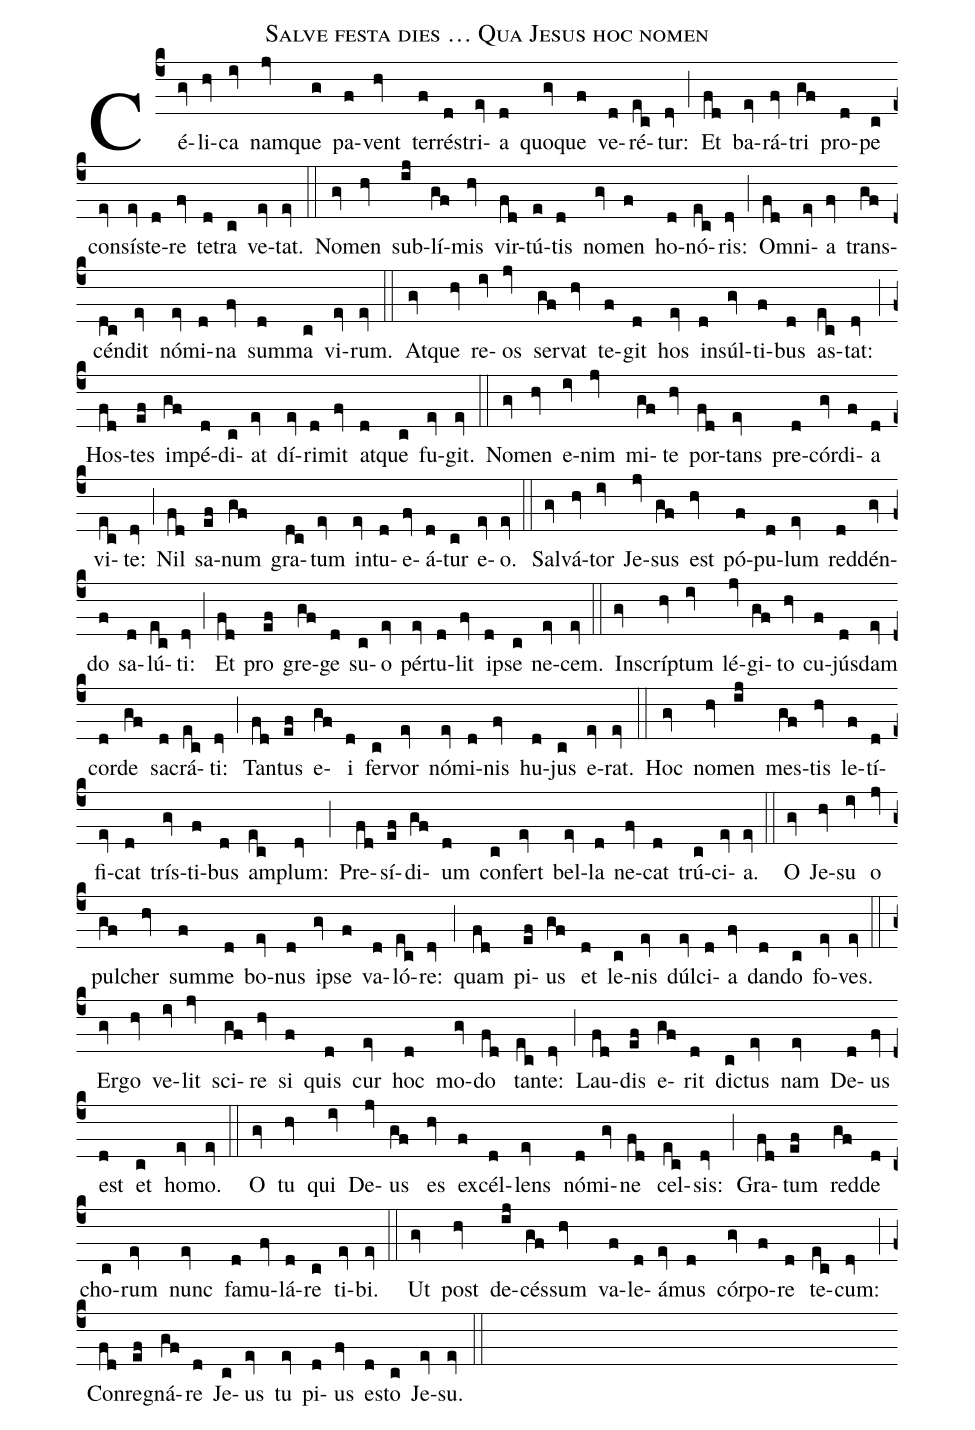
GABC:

name: Salve festa dies … Qua Jesus hoc nomen;
%%
(c4) Cé(gv)li(hv)ca(iv) nam(jv)que(g) pa(f)vent(hv) ter(f)rés(d)tri(ev)a(d) quo(gv)que(f) ve(d)ré(ec)tur:(dv) (;)
Et(fd) ba(ev)rá(fv)tri(gf) pro(d)pe(c) con(ev)sís(ev)te(d)re(fv) te(d)tra(c) ve(ev)tat.(ev) (::)

No(gv)men(hv) sub(ij)lí(gf)mis(hv) vir(fd)tú(e)tis(d) no(gv)men(f) ho(d)nó(ec)ris:(dv) (;)
Om(fd)ni(ev)a(fv) trans(gf)cén(dc)dit(ev) nó(ev)mi(d)na(fv) sum(d)ma(c) vi(ev)rum.(ev) (::)

At(gv)que(hv) re(iv)os(jv) ser(gf)vat(hv) te(f)git(d) hos(ev) in(d)súl(gv)ti(f)bus(d) as(ec)tat:(dv) (;)
Hos(fd)tes(ef) im(gf)pé(d)di(c)at(ev) dí(ev)ri(d)mit(fv) at(d)que(c) fu(ev)git.(ev) (::)

No(gv)men(hv) e(iv)nim(jv) mi(gf)te(hv) por(fd)tans(ev) pre(d)cór(gv)di(f)a(d) vi(ec)te:(dv) (;)
Nil(fd) sa(ef)num(gf) gra(dc)tum(ev) in(ev)tu(d)e(fv)á(d)tur(c) e(ev)o.(ev) (::)

Sal(gv)vá(hv)tor(iv) Je(jv)sus(gf) est(hv) pó(f)pu(d)lum(ev) red(d)dén(gv)do(f) sa(d)lú(ec)ti:(dv) (;)
Et(fd) pro(ef) gre(gf)ge(d) su(c)o(ev) pér(ev)tu(d)lit(fv) ip(d)se(c) ne(ev)cem.(ev) (::)

In(gv)scríp(hv)tum(iv) lé(jv)gi(gf)to(hv) cu(f)jús(d)dam(ev) cor(d)de(gf) sa(d)crá(ec)ti:(dv) (;)
Tan(fd)tus(ef) e(gf)i(d) fer(c)vor(ev) nó(ev)mi(d)nis(fv) hu(d)jus(c) e(ev)rat.(ev) (::)

Hoc(gv) no(hv)men(ij) mes(gf)tis(hv) le(f)tí(d)fi(ev)cat(d) trís(gv)ti(f)bus(d) am(ec)plum:(dv) (;)
Pre(fd)sí(ef)di(gf)um(d) con(c)fert(ev) bel(ev)la(d) ne(fv)cat(d) trú(c)ci(ev)a.(ev) (::)

O(gv) Je(hv)su(iv) o(jv) pul(gf)cher(hv) sum(f)me(d) bo(ev)nus(d) ip(gv)se(f) va(d)ló(ec)re:(dv) (;)
quam(fd) pi(ef)us(gf) et(d) le(c)nis(ev) dúl(ev)ci(d)a(fv) dan(d)do(c) fo(ev)ves.(ev) (::)

Er(gv)go(hv) ve(iv)lit(jv) sci(gf)re(hv) si(f) quis(d) cur(ev) hoc(d) mo(gv)do(fd) tan(ec)te:(dv) (;)
Lau(fd)dis(ef) e(gf)rit(d) dic(c)tus(ev) nam(ev) De(d)us(fv) est(d) et(c) ho(ev)mo.(ev) (::)

O(gv) tu(hv) qui(iv) De(jv)us(gf) es(hv) ex(f)cél(d)lens(ev) nó(d)mi(gv)ne(fd) cel(ec)sis:(dv) (;)
Gra(fd)tum(ef) red(gf)de(d) cho(c)rum(ev) nunc(ev) fa(d)mu(fv)lá(d)re(c) ti(ev)bi.(ev) (::)

Ut(gv) post(hv) de(ij)cés(gf)sum(hv) va(f)le(d)á(ev)mus(d) cór(gv)po(f)re(d) te(ec)cum:(dv) (;)
Con(fd)reg(ef)ná(gf)re(d) Je(c)us(ev) tu(ev) pi(d)us(fv) es(d)to(c) Je(ev)su.(ev) (::)
